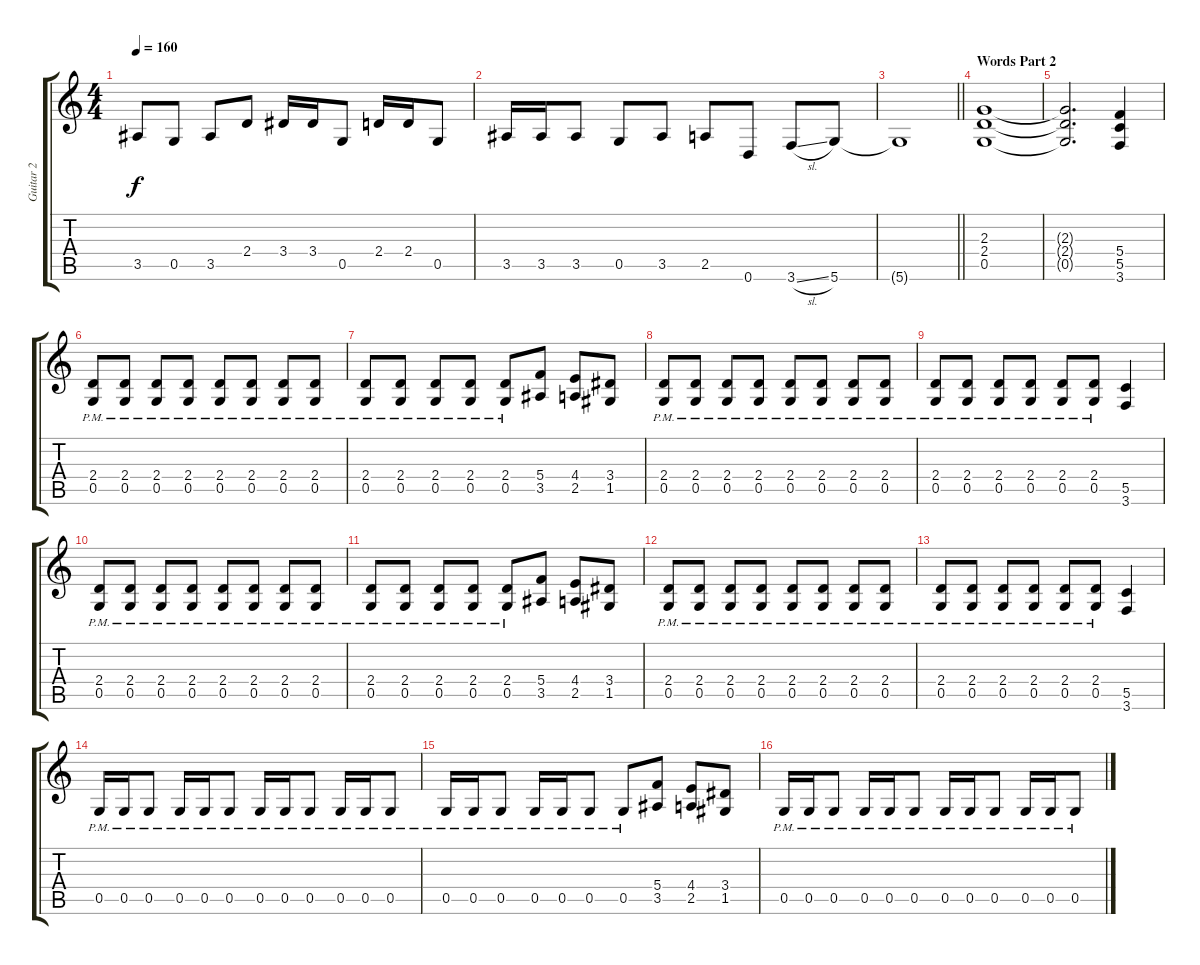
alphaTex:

\track ("Guitar 2" "Guitar 2") {instrument distortionguitar}
\staff {score tabs}
\tuning (D4 A3 F3 C3 G2 D2) {hide}
\ts (4 4)
\tempo 160
\clef g2
\ks c
3.5{t}.8{dy f} 0.5.8 3.5.8 2.4.8 3.4.16 3.4.16 0.5.8 2.4.16 2.4.16 0.5.8 |
3.5.16 3.5.16 3.5.8 0.5.8 3.5.8 2.5.8 0.6.8 3.6{sl}.8 5.6.8 |
\barLineRight lightlight
5.6{t}.1 |
\section ("" "Words Part 2")
(2.3 2.4 0.5).1 |
(2.3{t} 2.4{t} 0.5{t}).2{d} (5.4 5.5 3.6).4 |
(2.4{pm} 0.5{pm}).8 (2.4{pm} 0.5{pm}).8 (2.4{pm} 0.5{pm}).8 (2.4{pm} 0.5{pm}).8 (2.4{pm} 0.5{pm}).8 (2.4{pm} 0.5{pm}).8 (2.4{pm} 0.5{pm}).8 (2.4{pm} 0.5{pm}).8 |
(2.4{pm} 0.5{pm}).8 (2.4{pm} 0.5{pm}).8 (2.4{pm} 0.5{pm}).8 (2.4{pm} 0.5{pm}).8 (2.4{pm} 0.5{pm}).8 (5.4 3.5).8 (4.4 2.5).8 (3.4 1.5).8 |
(2.4{pm} 0.5{pm}).8 (2.4{pm} 0.5{pm}).8 (2.4{pm} 0.5{pm}).8 (2.4{pm} 0.5{pm}).8 (2.4{pm} 0.5{pm}).8 (2.4{pm} 0.5{pm}).8 (2.4{pm} 0.5{pm}).8 (2.4{pm} 0.5{pm}).8 |
(2.4{pm} 0.5{pm}).8 (2.4{pm} 0.5{pm}).8 (2.4{pm} 0.5{pm}).8 (2.4{pm} 0.5{pm}).8 (2.4{pm} 0.5{pm}).8 (2.4{pm} 0.5{pm}).8 (5.5 3.6).4 |
(2.4{pm} 0.5{pm}).8 (2.4{pm} 0.5{pm}).8 (2.4{pm} 0.5{pm}).8 (2.4{pm} 0.5{pm}).8 (2.4{pm} 0.5{pm}).8 (2.4{pm} 0.5{pm}).8 (2.4{pm} 0.5{pm}).8 (2.4{pm} 0.5{pm}).8 |
(2.4{pm} 0.5{pm}).8 (2.4{pm} 0.5{pm}).8 (2.4{pm} 0.5{pm}).8 (2.4{pm} 0.5{pm}).8 (2.4{pm} 0.5{pm}).8 (5.4 3.5).8 (4.4 2.5).8 (3.4 1.5).8 |
(2.4{pm} 0.5{pm}).8 (2.4{pm} 0.5{pm}).8 (2.4{pm} 0.5{pm}).8 (2.4{pm} 0.5{pm}).8 (2.4{pm} 0.5{pm}).8 (2.4{pm} 0.5{pm}).8 (2.4{pm} 0.5{pm}).8 (2.4{pm} 0.5{pm}).8 |
(2.4{pm} 0.5{pm}).8 (2.4{pm} 0.5{pm}).8 (2.4{pm} 0.5{pm}).8 (2.4{pm} 0.5{pm}).8 (2.4{pm} 0.5{pm}).8 (2.4{pm} 0.5{pm}).8 (5.5 3.6).4 |
0.5{pm}.16 0.5{pm}.16 0.5{pm}.8 0.5{pm}.16 0.5{pm}.16 0.5{pm}.8 0.5{pm}.16 0.5{pm}.16 0.5{pm}.8 0.5{pm}.16 0.5{pm}.16 0.5{pm}.8 |
0.5{pm}.16 0.5{pm}.16 0.5{pm}.8 0.5{pm}.16 0.5{pm}.16 0.5{pm}.8 0.5{pm}.8 (5.4 3.5).8 (4.4 2.5).8 (3.4 1.5).8 |
0.5{pm}.16 0.5{pm}.16 0.5{pm}.8 0.5{pm}.16 0.5{pm}.16 0.5{pm}.8 0.5{pm}.16 0.5{pm}.16 0.5{pm}.8 0.5{pm}.16 0.5{pm}.16 0.5{pm}.8
